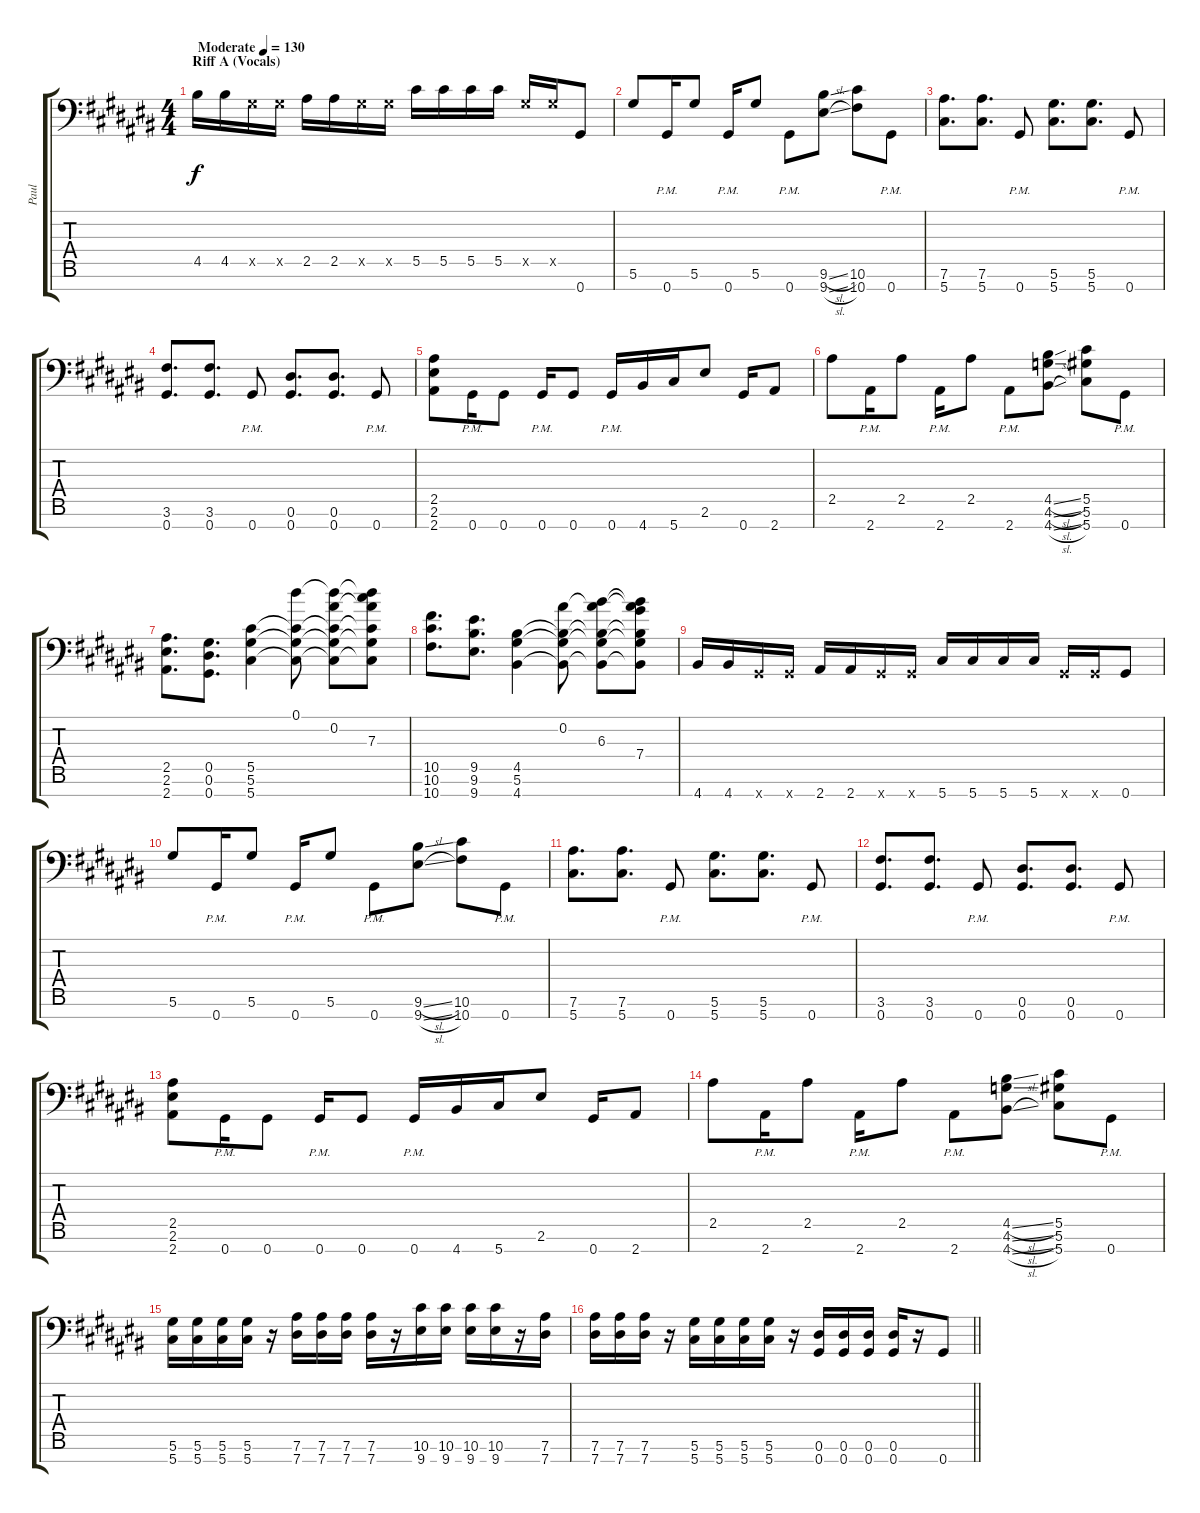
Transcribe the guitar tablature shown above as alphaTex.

\track ("Paul" "Paul") {instrument distortionguitar}
\staff {score tabs}
\tuning (Eb4 Bb3 Gb3 Db3 Ab2 Eb2 Ab1) {hide}
\ts (4 4)
\section ("" "Riff A (Vocals)")
\tempo (130 "Moderate")
\clef f4
\ks a#minor
4.5.16{dy f instrument distortionguitar} 4.5.16 0.5{x}.16 0.5{x}.16 2.5.16 2.5.16 0.5{x}.16 0.5{x}.16 5.5.16 5.5.16 5.5.16 5.5.16 0.5{x}.16 0.5{x}.16 0.7.8 |
5.6.8 0.7{pm}.16 5.6.8 0.7{pm}.16 5.6.8 0.7{pm}.8 (9.6{sl} 9.7{sl}).8 (10.6 10.7).8 0.7{pm}.8 |
(7.6 5.7).8{d} (7.6 5.7).8{d} 0.7{pm}.8 (5.6 5.7).8{d} (5.6 5.7).8{d} 0.7{pm}.8 |
(3.6 0.7).8{d} (3.6 0.7).8{d} 0.7{pm}.8 (0.6 0.7).8{d} (0.6 0.7).8{d} 0.7{pm}.8 |
(2.5 2.6 2.7).8 0.7{pm}.16 0.7.8 0.7{pm}.16 0.7.8 0.7{pm}.16 4.7.16 5.7.16 2.6.8 0.7.16 2.7.8 |
2.5.8 2.7{pm}.16 2.5.8 2.7{pm}.16 2.5.8 2.7{pm}.8 (4.5{sl} 4.6{sl} 4.7{sl}).8 (5.5 5.6 5.7).8 0.7{pm}.8 |
(2.5 2.6 2.7).8{d} (0.5 0.6 0.7).8{d} (5.5 5.6 5.7).4 (0.1 5.5{t} 5.6{t} 5.7{t}).8 (0.1{t} 0.2 5.5{t} 5.6{t} 5.7{t}).8 (0.1{t} 0.2{t} 7.3 5.5{t} 5.6{t} 5.7{t}).8 |
(10.5 10.6 10.7).8{d} (9.5 9.6 9.7).8{d} (4.5 5.6 4.7).4 (0.2 4.5{t} 5.6{t} 4.7{t}).8 (0.2{t} 6.3 4.5{t} 5.6{t} 4.7{t}).8 (0.2{t} 6.3{t} 7.4 4.5{t} 5.6{t} 4.7{t}).8 |
4.7.16 4.7.16 0.7{x}.16 0.7{x}.16 2.7.16 2.7.16 0.7{x}.16 0.7{x}.16 5.7.16 5.7.16 5.7.16 5.7.16 0.7{x}.16 0.7{x}.16 0.7.8 |
5.6.8 0.7{pm}.16 5.6.8 0.7{pm}.16 5.6.8 0.7{pm}.8 (9.6{sl} 9.7{sl}).8 (10.6 10.7).8 0.7{pm}.8 |
(7.6 5.7).8{d} (7.6 5.7).8{d} 0.7{pm}.8 (5.6 5.7).8{d} (5.6 5.7).8{d} 0.7{pm}.8 |
(3.6 0.7).8{d} (3.6 0.7).8{d} 0.7{pm}.8 (0.6 0.7).8{d} (0.6 0.7).8{d} 0.7{pm}.8 |
(2.5 2.6 2.7).8 0.7{pm}.16 0.7.8 0.7{pm}.16 0.7.8 0.7{pm}.16 4.7.16 5.7.16 2.6.8 0.7.16 2.7.8 |
2.5.8 2.7{pm}.16 2.5.8 2.7{pm}.16 2.5.8 2.7{pm}.8 (4.5{sl} 4.6{sl} 4.7{sl}).8 (5.5 5.6 5.7).8 0.7{pm}.8 |
(5.6 5.7).16 (5.6 5.7).16 (5.6 5.7).16 (5.6 5.7).16 r.16 (7.6 7.7).16 (7.6 7.7).16 (7.6 7.7).16 (7.6 7.7).16 r.16 (10.6 9.7).16 (10.6 9.7).16 (10.6 9.7).16 (10.6 9.7).16 r.16 (7.6 7.7).16 |
\barLineRight lightlight
(7.6 7.7).16 (7.6 7.7).16 (7.6 7.7).16 r.16 (5.6 5.7).16 (5.6 5.7).16 (5.6 5.7).16 (5.6 5.7).16 r.16 (0.6 0.7).16 (0.6 0.7).16 (0.6 0.7).16 (0.6 0.7).16 r.16 0.7.8
